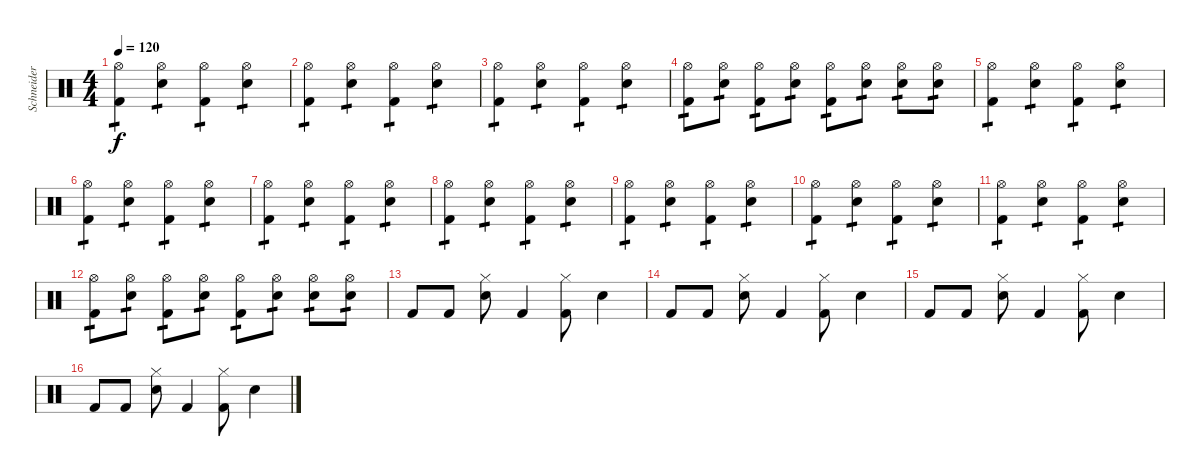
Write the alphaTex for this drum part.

\track ("Schneider" "Schneider") {instrument percussion}
\staff {score}
\articulation defaults
\ts (4 4)
\tempo 120
\clef neutral
\ks c
("Kick (hit) 2" "Hi-Hat (open)").4{tp 1 dy f} ("Electric Snare (hit)" "Hi-Hat (open)").4{tp 1} ("Kick (hit) 2" "Hi-Hat (open)").4{tp 1} ("Electric Snare (hit)" "Hi-Hat (open)").4{tp 1} |
("Kick (hit) 2" "Hi-Hat (open)").4{tp 1} ("Electric Snare (hit)" "Hi-Hat (open)").4{tp 1} ("Kick (hit) 2" "Hi-Hat (open)").4{tp 1} ("Electric Snare (hit)" "Hi-Hat (open)").4{tp 1} |
("Kick (hit) 2" "Hi-Hat (open)").4{tp 1} ("Electric Snare (hit)" "Hi-Hat (open)").4{tp 1} ("Kick (hit) 2" "Hi-Hat (open)").4{tp 1} ("Electric Snare (hit)" "Hi-Hat (open)").4{tp 1} |
("Kick (hit) 2" "Hi-Hat (open)").8{tp 1} ("Electric Snare (hit)" "Hi-Hat (open)").8{tp 1} ("Kick (hit) 2" "Hi-Hat (open)").8{tp 1} ("Electric Snare (hit)" "Hi-Hat (open)").8{tp 1} ("Kick (hit) 2" "Hi-Hat (open)").8{tp 1} ("Electric Snare (hit)" "Hi-Hat (open)").8{tp 1} ("Electric Snare (hit)" "Hi-Hat (open)").8{tp 1} ("Electric Snare (hit)" "Hi-Hat (open)").8{tp 1} |
("Kick (hit) 2" "Hi-Hat (open)").4{tp 1} ("Electric Snare (hit)" "Hi-Hat (open)").4{tp 1} ("Kick (hit) 2" "Hi-Hat (open)").4{tp 1} ("Electric Snare (hit)" "Hi-Hat (open)").4{tp 1} |
("Kick (hit) 2" "Hi-Hat (open)").4{tp 1} ("Electric Snare (hit)" "Hi-Hat (open)").4{tp 1} ("Kick (hit) 2" "Hi-Hat (open)").4{tp 1} ("Electric Snare (hit)" "Hi-Hat (open)").4{tp 1} |
("Kick (hit) 2" "Hi-Hat (open)").4{tp 1} ("Electric Snare (hit)" "Hi-Hat (open)").4{tp 1} ("Kick (hit) 2" "Hi-Hat (open)").4{tp 1} ("Electric Snare (hit)" "Hi-Hat (open)").4{tp 1} |
("Kick (hit) 2" "Hi-Hat (open)").4{tp 1} ("Electric Snare (hit)" "Hi-Hat (open)").4{tp 1} ("Kick (hit) 2" "Hi-Hat (open)").4{tp 1} ("Electric Snare (hit)" "Hi-Hat (open)").4{tp 1} |
("Kick (hit) 2" "Hi-Hat (open)").4{tp 1} ("Electric Snare (hit)" "Hi-Hat (open)").4{tp 1} ("Kick (hit) 2" "Hi-Hat (open)").4{tp 1} ("Electric Snare (hit)" "Hi-Hat (open)").4{tp 1} |
("Kick (hit) 2" "Hi-Hat (open)").4{tp 1} ("Electric Snare (hit)" "Hi-Hat (open)").4{tp 1} ("Kick (hit) 2" "Hi-Hat (open)").4{tp 1} ("Electric Snare (hit)" "Hi-Hat (open)").4{tp 1} |
("Kick (hit) 2" "Hi-Hat (open)").4{tp 1} ("Electric Snare (hit)" "Hi-Hat (open)").4{tp 1} ("Kick (hit) 2" "Hi-Hat (open)").4{tp 1} ("Electric Snare (hit)" "Hi-Hat (open)").4{tp 1} |
("Kick (hit) 2" "Hi-Hat (open)").8{tp 1} ("Electric Snare (hit)" "Hi-Hat (open)").8{tp 1} ("Kick (hit) 2" "Hi-Hat (open)").8{tp 1} ("Electric Snare (hit)" "Hi-Hat (open)").8{tp 1} ("Kick (hit) 2" "Hi-Hat (open)").8{tp 1} ("Electric Snare (hit)" "Hi-Hat (open)").8{tp 1} ("Electric Snare (hit)" "Hi-Hat (open)").8{tp 1} ("Electric Snare (hit)" "Hi-Hat (open)").8{tp 1} |
"Kick (hit) 2".8 "Kick (hit) 2".8 ("Electric Snare (hit)" "Hi-Hat (closed)").8 "Kick (hit) 2".4 ("Kick (hit) 2" "Hi-Hat (closed)").8 "Electric Snare (hit)".4 |
"Kick (hit) 2".8 "Kick (hit) 2".8 ("Electric Snare (hit)" "Hi-Hat (closed)").8 "Kick (hit) 2".4 ("Kick (hit) 2" "Hi-Hat (closed)").8 "Electric Snare (hit)".4 |
"Kick (hit) 2".8 "Kick (hit) 2".8 ("Electric Snare (hit)" "Hi-Hat (closed)").8 "Kick (hit) 2".4 ("Kick (hit) 2" "Hi-Hat (closed)").8 "Electric Snare (hit)".4 |
"Kick (hit) 2".8 "Kick (hit) 2".8 ("Electric Snare (hit)" "Hi-Hat (closed)").8 "Kick (hit) 2".4 ("Kick (hit) 2" "Hi-Hat (closed)").8 "Electric Snare (hit)".4
